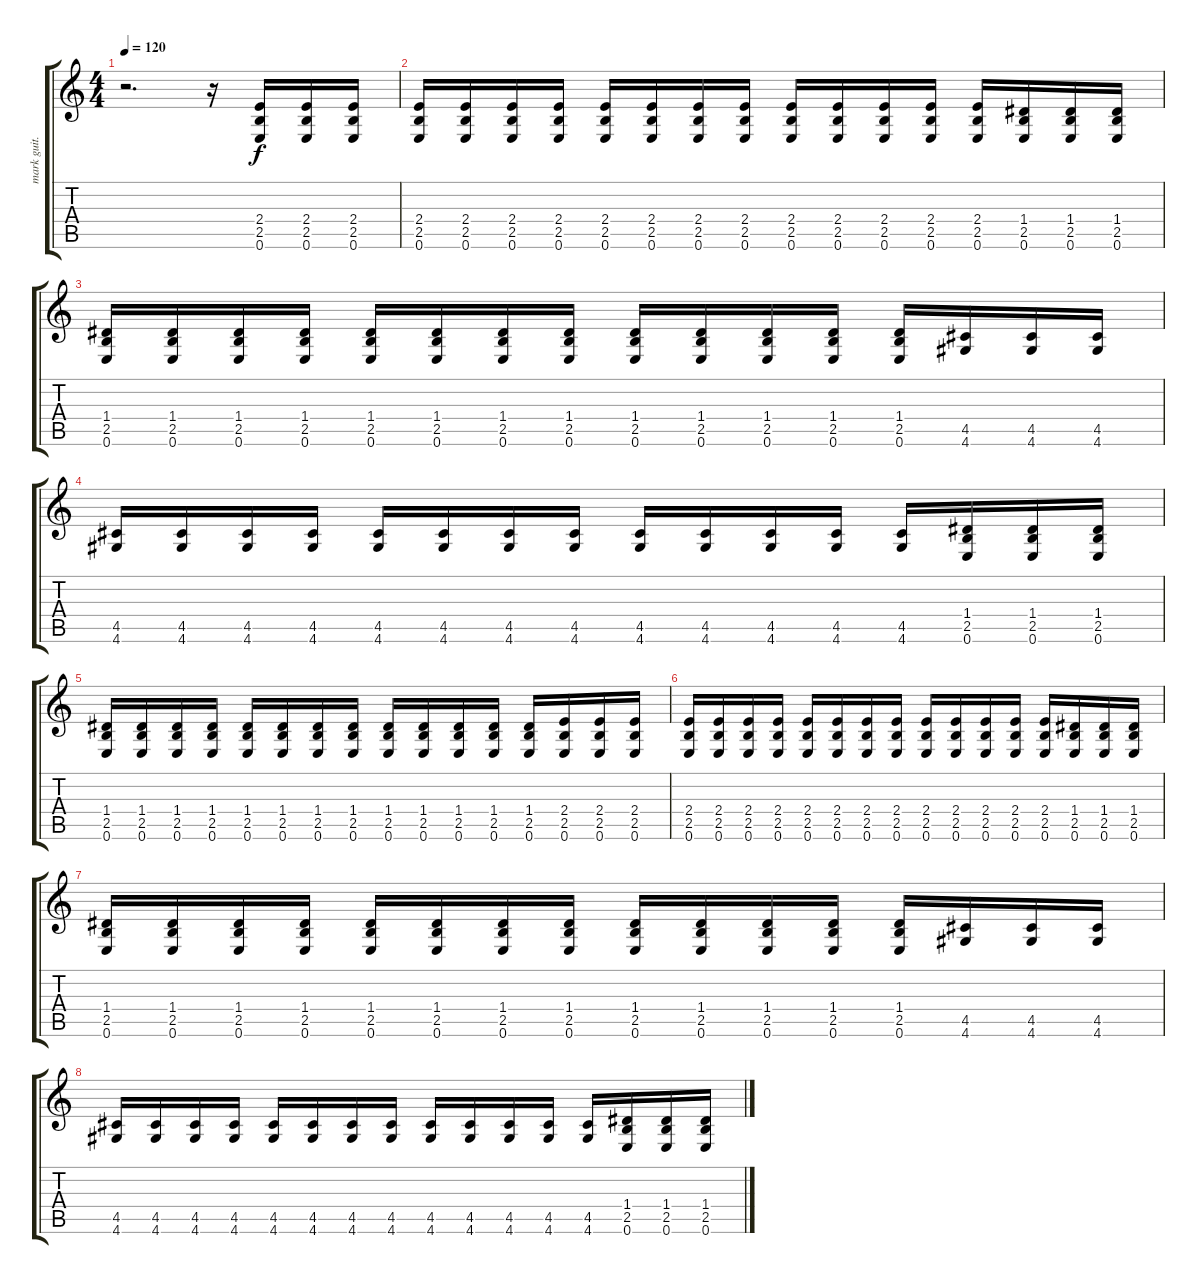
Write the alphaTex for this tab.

\track ("mark guit." "mark guit.") {instrument distortionguitar}
\staff {score tabs}
\tuning (E4 B3 G3 D3 A2 E2) {hide}
\ts (4 4)
\tempo 120
\clef g2
\ks c
r.2{d dy f} r.16 (2.4 2.5 0.6).16 (2.4 2.5 0.6).16 (2.4 2.5 0.6).16 |
(2.4 2.5 0.6).16 (2.4 2.5 0.6).16 (2.4 2.5 0.6).16 (2.4 2.5 0.6).16 (2.4 2.5 0.6).16 (2.4 2.5 0.6).16 (2.4 2.5 0.6).16 (2.4 2.5 0.6).16 (2.4 2.5 0.6).16 (2.4 2.5 0.6).16 (2.4 2.5 0.6).16 (2.4 2.5 0.6).16 (2.4 2.5 0.6).16 (1.4 2.5 0.6).16 (1.4 2.5 0.6).16 (1.4 2.5 0.6).16 |
(1.4 2.5 0.6).16 (1.4 2.5 0.6).16 (1.4 2.5 0.6).16 (1.4 2.5 0.6).16 (1.4 2.5 0.6).16 (1.4 2.5 0.6).16 (1.4 2.5 0.6).16 (1.4 2.5 0.6).16 (1.4 2.5 0.6).16 (1.4 2.5 0.6).16 (1.4 2.5 0.6).16 (1.4 2.5 0.6).16 (1.4 2.5 0.6).16 (4.5 4.6).16 (4.5 4.6).16 (4.5 4.6).16 |
(4.5 4.6).16 (4.5 4.6).16 (4.5 4.6).16 (4.5 4.6).16 (4.5 4.6).16 (4.5 4.6).16 (4.5 4.6).16 (4.5 4.6).16 (4.5 4.6).16 (4.5 4.6).16 (4.5 4.6).16 (4.5 4.6).16 (4.5 4.6).16 (1.4 2.5 0.6).16 (1.4 2.5 0.6).16 (1.4 2.5 0.6).16 |
(1.4 2.5 0.6).16 (1.4 2.5 0.6).16 (1.4 2.5 0.6).16 (1.4 2.5 0.6).16 (1.4 2.5 0.6).16 (1.4 2.5 0.6).16 (1.4 2.5 0.6).16 (1.4 2.5 0.6).16 (1.4 2.5 0.6).16 (1.4 2.5 0.6).16 (1.4 2.5 0.6).16 (1.4 2.5 0.6).16 (1.4 2.5 0.6).16 (2.4 2.5 0.6).16 (2.4 2.5 0.6).16 (2.4 2.5 0.6).16 |
(2.4 2.5 0.6).16 (2.4 2.5 0.6).16 (2.4 2.5 0.6).16 (2.4 2.5 0.6).16 (2.4 2.5 0.6).16 (2.4 2.5 0.6).16 (2.4 2.5 0.6).16 (2.4 2.5 0.6).16 (2.4 2.5 0.6).16 (2.4 2.5 0.6).16 (2.4 2.5 0.6).16 (2.4 2.5 0.6).16 (2.4 2.5 0.6).16 (1.4 2.5 0.6).16 (1.4 2.5 0.6).16 (1.4 2.5 0.6).16 |
(1.4 2.5 0.6).16 (1.4 2.5 0.6).16 (1.4 2.5 0.6).16 (1.4 2.5 0.6).16 (1.4 2.5 0.6).16 (1.4 2.5 0.6).16 (1.4 2.5 0.6).16 (1.4 2.5 0.6).16 (1.4 2.5 0.6).16 (1.4 2.5 0.6).16 (1.4 2.5 0.6).16 (1.4 2.5 0.6).16 (1.4 2.5 0.6).16 (4.5 4.6).16 (4.5 4.6).16 (4.5 4.6).16 |
(4.5 4.6).16 (4.5 4.6).16 (4.5 4.6).16 (4.5 4.6).16 (4.5 4.6).16 (4.5 4.6).16 (4.5 4.6).16 (4.5 4.6).16 (4.5 4.6).16 (4.5 4.6).16 (4.5 4.6).16 (4.5 4.6).16 (4.5 4.6).16 (1.4 2.5 0.6).16 (1.4 2.5 0.6).16 (1.4 2.5 0.6).16
